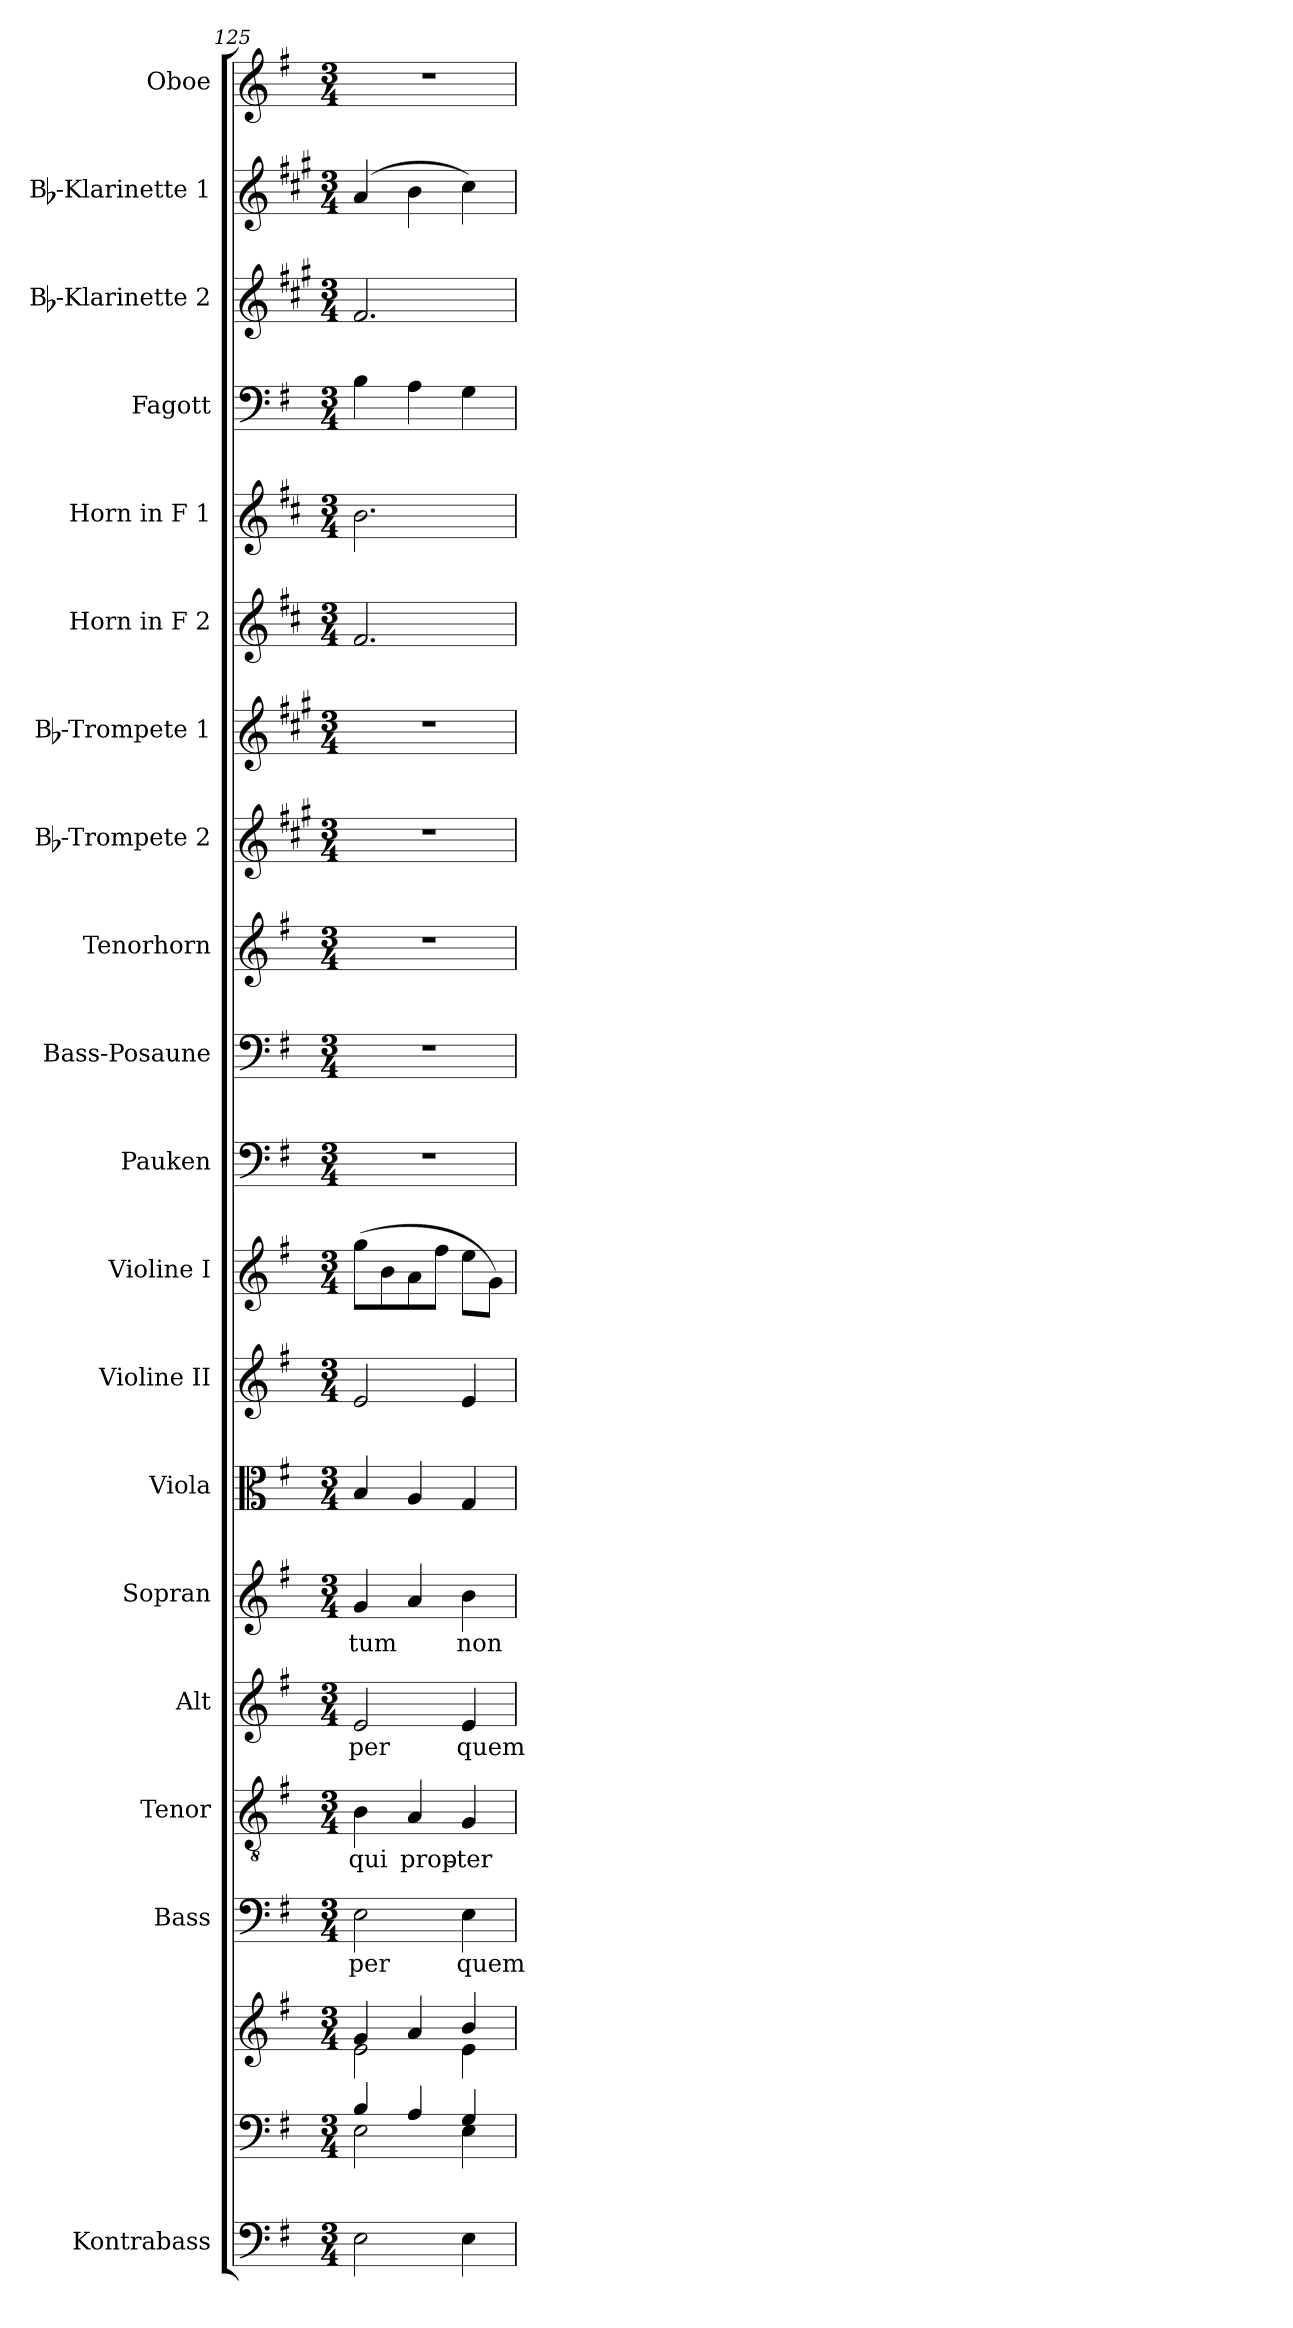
**kern	**kern	**kern	**kern	**text	**kern	**text	**kern	**text	**kern	**text	**kern	**kern	**kern	**kern	**kern	**kern	**kern	**kern	**kern	**kern	**kern	**kern	**kern	**kern
*part20	*part19	*part19	*part18	*part18	*part17	*part17	*part16	*part16	*part15	*part15	*part14	*part13	*part12	*part11	*part10	*part9	*part8	*part7	*part6	*part5	*part4	*part3	*part2	*part1
*staff21	*staff20	*staff19	*staff18	*staff18	*staff17	*staff17	*staff16	*staff16	*staff15	*staff15	*staff14	*staff13	*staff12	*staff11	*staff10	*staff9	*staff8	*staff7	*staff6	*staff5	*staff4	*staff3	*staff2	*staff1
*I"Kontrabass	*	*	*I"Bass	*	*I"Tenor	*	*I"Alt	*	*I"Sopran	*	*I"Viola	*I"Violine II	*I"Violine I	*I"Pauken	*I"Bass-Posaune	*I"Tenorhorn	*I"Bb-Trompete 2	*I"Bb-Trompete 1	*I"Horn in F 2	*I"Horn in F 1	*I"Fagott	*I"Bb-Klarinette 2	*I"Bb-Klarinette 1	*I"Oboe
*I'Kb.	*	*	*I'B.	*	*I'T.	*	*I'A.	*	*I'S.	*	*I'Vla.	*I'Vl. II	*I'Vl. I	*I'Pk.	*I'B. Pos.	*I'T. Hrn.	*I'Bb Trp. 2	*I'Bb Trp. 1	*	*	*I'Fg.	*I'Bb Kl. 2	*I'Bb Kl. 1	*I'Ob.
*clefF4	*clefF4	*clefG2	*clefF4	*	*clefGv2	*	*clefG2	*	*clefG2	*	*clefC3	*clefG2	*clefG2	*clefF4	*clefF4	*clefG2	*clefG2	*clefG2	*clefG2	*clefG2	*clefF4	*clefG2	*clefG2	*clefG2
*ITrd7c12	*	*	*	*	*	*	*	*	*	*	*	*	*	*	*	*ITrd8c14	*ITrd1c2	*ITrd1c2	*ITrd4c7	*ITrd4c7	*	*ITrd1c2	*ITrd1c2	*
*k[f#]	*k[f#]	*k[f#]	*k[f#]	*	*k[f#]	*	*k[f#]	*	*k[f#]	*	*k[f#]	*k[f#]	*k[f#]	*k[f#]	*k[f#]	*k[f#]	*k[f#]	*k[f#]	*k[f#]	*k[f#]	*k[f#]	*k[f#]	*k[f#]	*k[f#]
*G:	*G:	*G:	*G:	*	*G:	*	*G:	*	*G:	*	*G:	*G:	*G:	*G:	*G:	*G:	*G:	*G:	*G:	*G:	*G:	*G:	*G:	*G:
*M3/4	*M3/4	*M3/4	*M3/4	*	*M3/4	*	*M3/4	*	*M3/4	*	*M3/4	*M3/4	*M3/4	*M3/4	*M3/4	*M3/4	*M3/4	*M3/4	*M3/4	*M3/4	*M3/4	*M3/4	*M3/4	*M3/4
=125	=125	=125	=125	=125	=125	=125	=125	=125	=125	=125	=125	=125	=125	=125	=125	=125	=125	=125	=125	=125	=125	=125	=125	=125
*	*^	*^	*	*	*	*	*	*	*	*	*	*	*	*	*	*	*	*	*	*	*	*	*	*
!	!	!	!	!	!	!LO:LY:b	!	!LO:LY:b	!	!LO:LY:b	!	!LO:LY:b	!	!	!	!	!	!	!	!	!	!	!	!	!	!
2EE\	4B/	2E\	4g/	2e\	2E\	per	4B\	qui	2e/	per	4g/	-tum	4B/	2e/	(>8gg\L	2.r	2.r	2.r	2.r	2.r	2.B/	2.e\	4B\	2.e/	(4g/	2.r
.	.	.	.	.	.	.	.	.	.	.	.	.	.	.	8b\	.	.	.	.	.	.	.	.	.	.	.
!	!	!	!	!	!	!	!	!LO:LY:b	!	!	!	!	!	!	!	!	!	!	!	!	!	!	!	!	!	!
.	4A/	.	4a/	.	.	.	4A/	prop-	.	.	4a/	.	4A/	.	8a\	.	.	.	.	.	.	.	4A\	.	4a\	.
.	.	.	.	.	.	.	.	.	.	.	.	.	.	.	8ff#\J	.	.	.	.	.	.	.	.	.	.	.
!	!	!	!	!	!	!LO:LY:b	!	!LO:LY:b	!	!LO:LY:b	!	!LO:LY:b	!	!	!	!	!	!	!	!	!	!	!	!	!	!
4EE\	4G/	4E\	4b/	4e\	4E\	quem	4G/	-ter	4e/	quem	4b\	non	4G/	4e/	8ee\L	.	.	.	.	.	.	.	4G\	.	4b\)	.
.	.	.	.	.	.	.	.	.	.	.	.	.	.	.	8g\J)	.	.	.	.	.	.	.	.	.	.	.
*	*v	*v	*	*	*	*	*	*	*	*	*	*	*	*	*	*	*	*	*	*	*	*	*	*	*	*
*	*	*v	*v	*	*	*	*	*	*	*	*	*	*	*	*	*	*	*	*	*	*	*	*	*	*
=	=	=	=	=	=	=	=	=	=	=	=	=	=	=	=	=	=	=	=	=	=	=	=	=
*-	*-	*-	*-	*-	*-	*-	*-	*-	*-	*-	*-	*-	*-	*-	*-	*-	*-	*-	*-	*-	*-	*-	*-	*-
